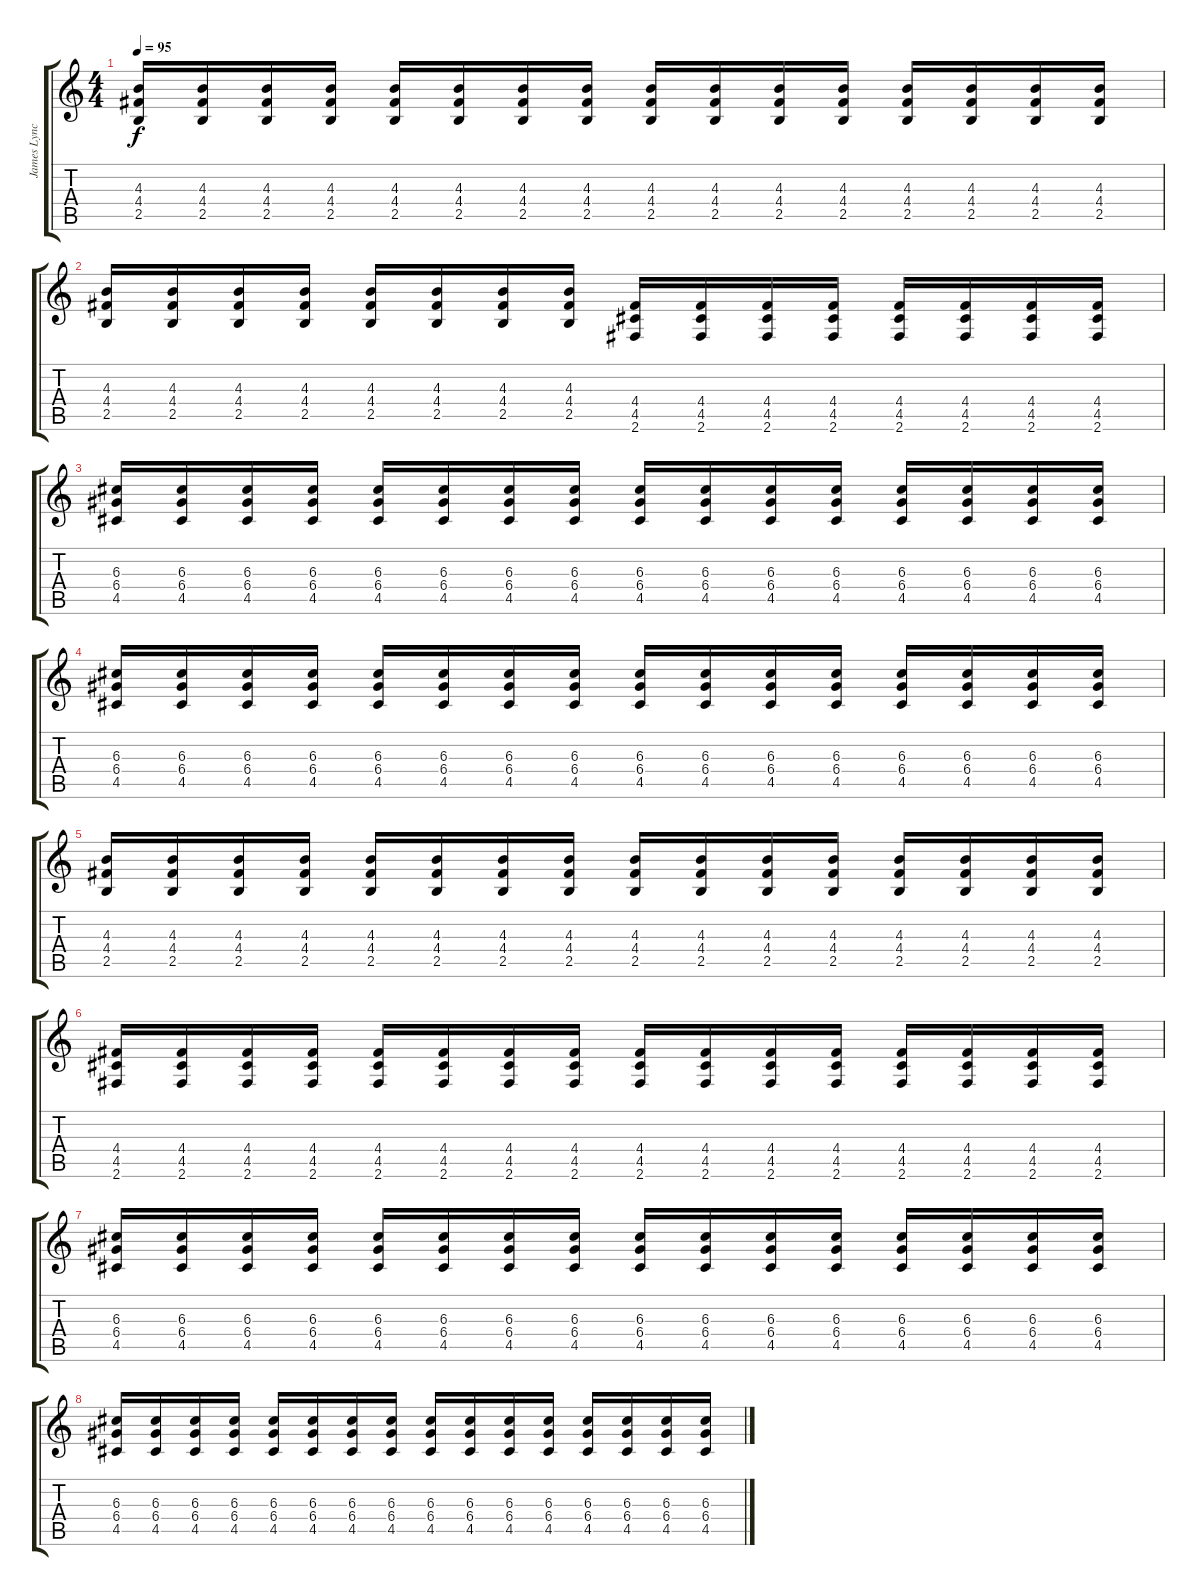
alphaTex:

\track ("James Lynch - Guitar 1" "James Lync") {instrument overdrivenguitar}
\staff {score tabs}
\tuning (E4 B3 G3 D3 A2 E2) {hide}
\ts (4 4)
\tempo 95
\clef g2
\ks c
(4.3 4.4 2.5).16{dy f volume 11} (4.3 4.4 2.5).16 (4.3 4.4 2.5).16 (4.3 4.4 2.5).16 (4.3 4.4 2.5).16 (4.3 4.4 2.5).16 (4.3 4.4 2.5).16 (4.3 4.4 2.5).16 (4.3 4.4 2.5).16 (4.3 4.4 2.5).16 (4.3 4.4 2.5).16 (4.3 4.4 2.5).16 (4.3 4.4 2.5).16 (4.3 4.4 2.5).16 (4.3 4.4 2.5).16 (4.3 4.4 2.5).16 |
(4.3 4.4 2.5).16{volume 13} (4.3 4.4 2.5).16 (4.3 4.4 2.5).16 (4.3 4.4 2.5).16 (4.3 4.4 2.5).16 (4.3 4.4 2.5).16 (4.3 4.4 2.5).16 (4.3 4.4 2.5).16 (4.4 4.5 2.6).16 (4.4 4.5 2.6).16 (4.4 4.5 2.6).16 (4.4 4.5 2.6).16 (4.4 4.5 2.6).16 (4.4 4.5 2.6).16 (4.4 4.5 2.6).16 (4.4 4.5 2.6).16 |
(6.3 6.4 4.5).16 (6.3 6.4 4.5).16 (6.3 6.4 4.5).16 (6.3 6.4 4.5).16 (6.3 6.4 4.5).16 (6.3 6.4 4.5).16 (6.3 6.4 4.5).16 (6.3 6.4 4.5).16 (6.3 6.4 4.5).16 (6.3 6.4 4.5).16 (6.3 6.4 4.5).16 (6.3 6.4 4.5).16 (6.3 6.4 4.5).16 (6.3 6.4 4.5).16 (6.3 6.4 4.5).16 (6.3 6.4 4.5).16 |
(6.3 6.4 4.5).16 (6.3 6.4 4.5).16 (6.3 6.4 4.5).16 (6.3 6.4 4.5).16 (6.3 6.4 4.5).16 (6.3 6.4 4.5).16 (6.3 6.4 4.5).16 (6.3 6.4 4.5).16 (6.3 6.4 4.5).16 (6.3 6.4 4.5).16 (6.3 6.4 4.5).16 (6.3 6.4 4.5).16 (6.3 6.4 4.5).16 (6.3 6.4 4.5).16 (6.3 6.4 4.5).16 (6.3 6.4 4.5).16 |
(4.3 4.4 2.5).16 (4.3 4.4 2.5).16 (4.3 4.4 2.5).16 (4.3 4.4 2.5).16 (4.3 4.4 2.5).16 (4.3 4.4 2.5).16 (4.3 4.4 2.5).16 (4.3 4.4 2.5).16 (4.3 4.4 2.5).16 (4.3 4.4 2.5).16 (4.3 4.4 2.5).16 (4.3 4.4 2.5).16 (4.3 4.4 2.5).16 (4.3 4.4 2.5).16 (4.3 4.4 2.5).16 (4.3 4.4 2.5).16 |
(4.4 4.5 2.6).16 (4.4 4.5 2.6).16 (4.4 4.5 2.6).16 (4.4 4.5 2.6).16 (4.4 4.5 2.6).16 (4.4 4.5 2.6).16 (4.4 4.5 2.6).16 (4.4 4.5 2.6).16 (4.4 4.5 2.6).16 (4.4 4.5 2.6).16 (4.4 4.5 2.6).16 (4.4 4.5 2.6).16 (4.4 4.5 2.6).16 (4.4 4.5 2.6).16 (4.4 4.5 2.6).16 (4.4 4.5 2.6).16 |
(6.3 6.4 4.5).16 (6.3 6.4 4.5).16 (6.3 6.4 4.5).16 (6.3 6.4 4.5).16 (6.3 6.4 4.5).16 (6.3 6.4 4.5).16 (6.3 6.4 4.5).16 (6.3 6.4 4.5).16 (6.3 6.4 4.5).16 (6.3 6.4 4.5).16 (6.3 6.4 4.5).16 (6.3 6.4 4.5).16 (6.3 6.4 4.5).16 (6.3 6.4 4.5).16 (6.3 6.4 4.5).16 (6.3 6.4 4.5).16 |
(6.3 6.4 4.5).16 (6.3 6.4 4.5).16 (6.3 6.4 4.5).16 (6.3 6.4 4.5).16 (6.3 6.4 4.5).16 (6.3 6.4 4.5).16 (6.3 6.4 4.5).16 (6.3 6.4 4.5).16 (6.3 6.4 4.5).16 (6.3 6.4 4.5).16 (6.3 6.4 4.5).16 (6.3 6.4 4.5).16 (6.3 6.4 4.5).16 (6.3 6.4 4.5).16 (6.3 6.4 4.5).16 (6.3 6.4 4.5).16
